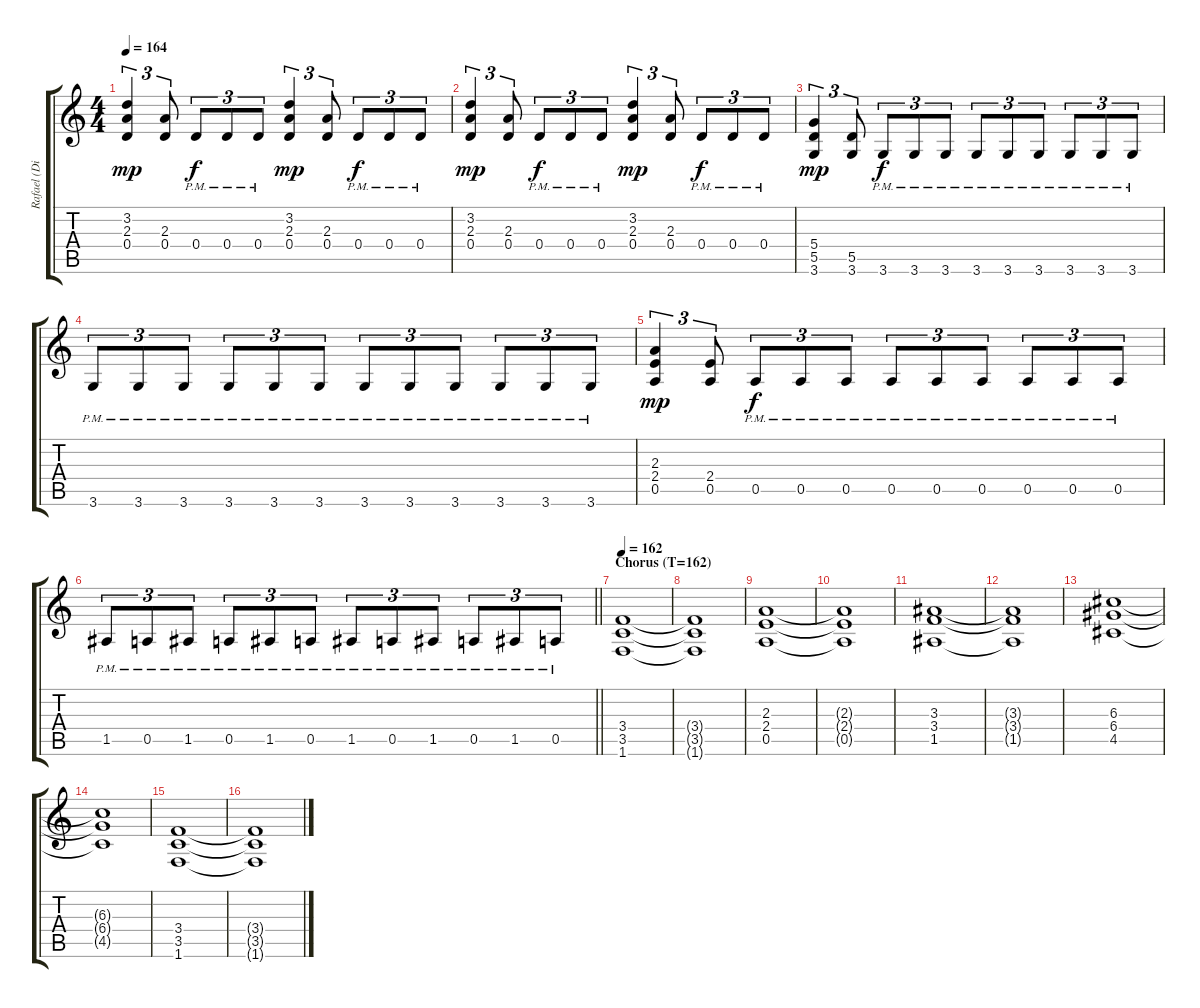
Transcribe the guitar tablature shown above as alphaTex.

\track ("Rafael (Dist)" "Rafael (Di") {instrument distortionguitar}
\staff {score tabs}
\tuning (E4 B3 G3 D3 A2 E2) {hide}
\ts (4 4)
\tempo 164
\clef g2
\ks c
(3.2 2.3 0.4).4{tu (3 2) dy mp} (2.3 0.4).8{tu (3 2)} 0.4{pm}.8{tu (3 2) dy f} 0.4{pm}.8{tu (3 2)} 0.4{pm}.8{tu (3 2)} (3.2 2.3 0.4).4{tu (3 2) dy mp} (2.3 0.4).8{tu (3 2)} 0.4{pm}.8{tu (3 2) dy f} 0.4{pm}.8{tu (3 2)} 0.4{pm}.8{tu (3 2)} |
(3.2 2.3 0.4).4{tu (3 2) dy mp} (2.3 0.4).8{tu (3 2)} 0.4{pm}.8{tu (3 2) dy f} 0.4{pm}.8{tu (3 2)} 0.4{pm}.8{tu (3 2)} (3.2 2.3 0.4).4{tu (3 2) dy mp} (2.3 0.4).8{tu (3 2)} 0.4{pm}.8{tu (3 2) dy f} 0.4{pm}.8{tu (3 2)} 0.4{pm}.8{tu (3 2)} |
(5.4 5.5 3.6).4{tu (3 2) dy mp} (5.5 3.6).8{tu (3 2)} 3.6{pm}.8{tu (3 2) dy f} 3.6{pm}.8{tu (3 2)} 3.6{pm}.8{tu (3 2)} 3.6{pm}.8{tu (3 2)} 3.6{pm}.8{tu (3 2)} 3.6{pm}.8{tu (3 2)} 3.6{pm}.8{tu (3 2)} 3.6{pm}.8{tu (3 2)} 3.6{pm}.8{tu (3 2)} |
3.6{pm}.8{tu (3 2)} 3.6{pm}.8{tu (3 2)} 3.6{pm}.8{tu (3 2)} 3.6{pm}.8{tu (3 2)} 3.6{pm}.8{tu (3 2)} 3.6{pm}.8{tu (3 2)} 3.6{pm}.8{tu (3 2)} 3.6{pm}.8{tu (3 2)} 3.6{pm}.8{tu (3 2)} 3.6{pm}.8{tu (3 2)} 3.6{pm}.8{tu (3 2)} 3.6{pm}.8{tu (3 2)} |
(2.3 2.4 0.5).4{tu (3 2) dy mp} (2.4 0.5).8{tu (3 2)} 0.5{pm}.8{tu (3 2) dy f} 0.5{pm}.8{tu (3 2)} 0.5{pm}.8{tu (3 2)} 0.5{pm}.8{tu (3 2)} 0.5{pm}.8{tu (3 2)} 0.5{pm}.8{tu (3 2)} 0.5{pm}.8{tu (3 2)} 0.5{pm}.8{tu (3 2)} 0.5{pm}.8{tu (3 2)} |
\barLineRight lightlight
1.5{pm}.8{tu (3 2)} 0.5{pm}.8{tu (3 2)} 1.5{pm}.8{tu (3 2)} 0.5{pm}.8{tu (3 2)} 1.5{pm}.8{tu (3 2)} 0.5{pm}.8{tu (3 2)} 1.5{pm}.8{tu (3 2)} 0.5{pm}.8{tu (3 2)} 1.5{pm}.8{tu (3 2)} 0.5{pm}.8{tu (3 2)} 1.5{pm}.8{tu (3 2)} 0.5{pm}.8{tu (3 2)} |
\section ("" "Chorus (T=162)")
\tempo 162
(3.4 3.5 1.6).1 |
(3.4{t} 3.5{t} 1.6{t}).1 |
(2.3 2.4 0.5).1 |
(2.3{t} 2.4{t} 0.5{t}).1 |
(3.3 3.4 1.5).1 |
(3.3{t} 3.4{t} 1.5{t}).1 |
(6.3 6.4 4.5).1 |
(6.3{t} 6.4{t} 4.5{t}).1 |
(3.4 3.5 1.6).1 |
(3.4{t} 3.5{t} 1.6{t}).1
